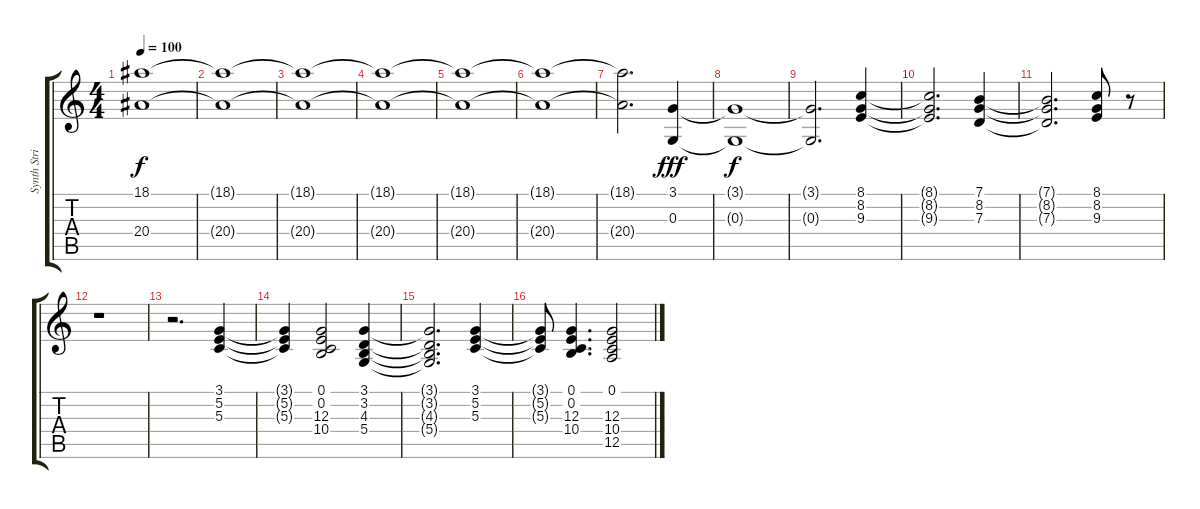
\track ("Synth Strings" "Synth Stri") {instrument pad7halo}
\staff {score tabs}
\tuning (E4 B3 G3 D3 A2 E2) {hide}
\ts (4 4)
\tempo 100
\clef g2
\ks c
(18.1{t} 20.4{t}).1{dy f} |
(18.1{t} 20.4{t}).1 |
(18.1{t} 20.4{t}).1 |
(18.1{t} 20.4{t}).1 |
(18.1{t} 20.4{t}).1 |
(18.1{t} 20.4{t}).1 |
(18.1{t} 20.4{t}).2{d} (3.1 0.3).4{dy fff volume 11} |
(3.1{t} 0.3{t}).1{dy f} |
(3.1{t} 0.3{t}).2{d} (8.1 8.2 9.3).4 |
(8.1{t} 8.2{t} 9.3{t}).2{d} (7.1 8.2 7.3).4 |
(7.1{t} 8.2{t} 7.3{t}).2{d} (8.1 8.2 9.3).8 r.8 |
r.1 |
r.2{d} (3.1 5.2 5.3).4 |
(3.1{t} 5.2{t} 5.3{t}).4 (0.1 0.2 12.3 10.4).2 (3.1 3.2 4.3 5.4).4 |
(3.1{t} 3.2{t} 4.3{t} 5.4{t}).2{d} (3.1 5.2 5.3).4 |
(3.1{t} 5.2{t} 5.3{t}).8 (0.1 0.2 12.3 10.4).4{d} (0.1 12.3 10.4 12.5).2
